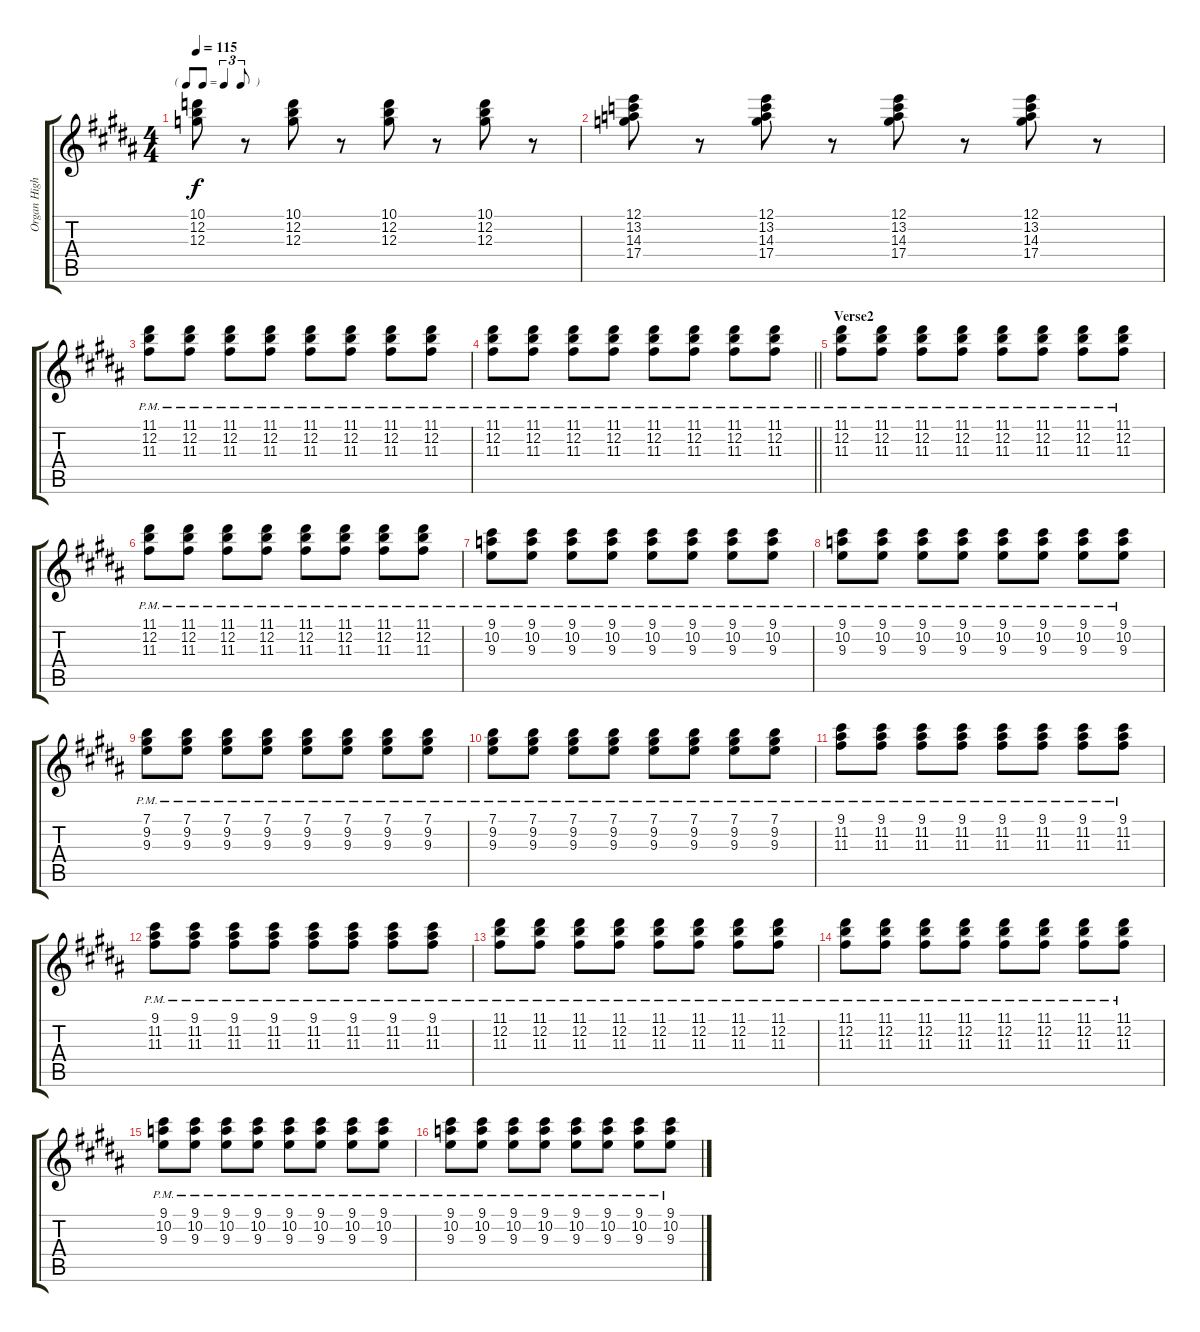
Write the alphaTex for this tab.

\track ("Organ High" "Organ High") {instrument percussiveorgan}
\staff {score tabs}
\tuning (E5 B4 G4 D4 A3 E3) {hide}
\ts (4 4)
\tf triplet8th
\tempo 115
\clef g2
\ks b
(10.1 12.2 12.3).8{dy f} r.8 (10.1 12.2 12.3).8 r.8 (10.1 12.2 12.3).8 r.8 (10.1 12.2 12.3).8 r.8 |
(12.1 13.2 14.3 17.4).8 r.8 (12.1 13.2 14.3 17.4).8 r.8 (12.1 13.2 14.3 17.4).8 r.8 (12.1 13.2 14.3 17.4).8 r.8 |
(11.1{pm} 12.2{pm} 11.3{pm}).8 (11.1{pm} 12.2{pm} 11.3{pm}).8 (11.1{pm} 12.2{pm} 11.3{pm}).8 (11.1{pm} 12.2{pm} 11.3{pm}).8 (11.1{pm} 12.2{pm} 11.3{pm}).8 (11.1{pm} 12.2{pm} 11.3{pm}).8 (11.1{pm} 12.2{pm} 11.3{pm}).8 (11.1{pm} 12.2{pm} 11.3{pm}).8 |
\barLineRight lightlight
(11.1{pm} 12.2{pm} 11.3{pm}).8 (11.1{pm} 12.2{pm} 11.3{pm}).8 (11.1{pm} 12.2{pm} 11.3{pm}).8 (11.1{pm} 12.2{pm} 11.3{pm}).8 (11.1{pm} 12.2{pm} 11.3{pm}).8 (11.1{pm} 12.2{pm} 11.3{pm}).8 (11.1{pm} 12.2{pm} 11.3{pm}).8 (11.1{pm} 12.2{pm} 11.3{pm}).8 |
\section ("" "Verse2")
(11.1{pm} 12.2{pm} 11.3{pm}).8 (11.1{pm} 12.2{pm} 11.3{pm}).8 (11.1{pm} 12.2{pm} 11.3{pm}).8 (11.1{pm} 12.2{pm} 11.3{pm}).8 (11.1{pm} 12.2{pm} 11.3{pm}).8 (11.1{pm} 12.2{pm} 11.3{pm}).8 (11.1{pm} 12.2{pm} 11.3{pm}).8 (11.1{pm} 12.2{pm} 11.3{pm}).8 |
(11.1{pm} 12.2{pm} 11.3{pm}).8 (11.1{pm} 12.2{pm} 11.3{pm}).8 (11.1{pm} 12.2{pm} 11.3{pm}).8 (11.1{pm} 12.2{pm} 11.3{pm}).8 (11.1{pm} 12.2{pm} 11.3{pm}).8 (11.1{pm} 12.2{pm} 11.3{pm}).8 (11.1{pm} 12.2{pm} 11.3{pm}).8 (11.1{pm} 12.2{pm} 11.3{pm}).8 |
(9.1{pm} 10.2{pm} 9.3{pm}).8 (9.1{pm} 10.2{pm} 9.3{pm}).8 (9.1{pm} 10.2{pm} 9.3{pm}).8 (9.1{pm} 10.2{pm} 9.3{pm}).8 (9.1{pm} 10.2{pm} 9.3{pm}).8 (9.1{pm} 10.2{pm} 9.3{pm}).8 (9.1{pm} 10.2{pm} 9.3{pm}).8 (9.1{pm} 10.2{pm} 9.3{pm}).8 |
(9.1{pm} 10.2{pm} 9.3{pm}).8 (9.1{pm} 10.2{pm} 9.3{pm}).8 (9.1{pm} 10.2{pm} 9.3{pm}).8 (9.1{pm} 10.2{pm} 9.3{pm}).8 (9.1{pm} 10.2{pm} 9.3{pm}).8 (9.1{pm} 10.2{pm} 9.3{pm}).8 (9.1{pm} 10.2{pm} 9.3{pm}).8 (9.1{pm} 10.2{pm} 9.3{pm}).8 |
(7.1{pm} 9.2{pm} 9.3{pm}).8 (7.1{pm} 9.2{pm} 9.3{pm}).8 (7.1{pm} 9.2{pm} 9.3{pm}).8 (7.1{pm} 9.2{pm} 9.3{pm}).8 (7.1{pm} 9.2{pm} 9.3{pm}).8 (7.1{pm} 9.2{pm} 9.3{pm}).8 (7.1{pm} 9.2{pm} 9.3{pm}).8 (7.1{pm} 9.2{pm} 9.3{pm}).8 |
(7.1{pm} 9.2{pm} 9.3{pm}).8 (7.1{pm} 9.2{pm} 9.3{pm}).8 (7.1{pm} 9.2{pm} 9.3{pm}).8 (7.1{pm} 9.2{pm} 9.3{pm}).8 (7.1{pm} 9.2{pm} 9.3{pm}).8 (7.1{pm} 9.2{pm} 9.3{pm}).8 (7.1{pm} 9.2{pm} 9.3{pm}).8 (7.1{pm} 9.2{pm} 9.3{pm}).8 |
(9.1{pm} 11.2{pm} 11.3{pm}).8 (9.1{pm} 11.2{pm} 11.3{pm}).8 (9.1{pm} 11.2{pm} 11.3{pm}).8 (9.1{pm} 11.2{pm} 11.3{pm}).8 (9.1{pm} 11.2{pm} 11.3{pm}).8 (9.1{pm} 11.2{pm} 11.3{pm}).8 (9.1{pm} 11.2{pm} 11.3{pm}).8 (9.1{pm} 11.2{pm} 11.3{pm}).8 |
(9.1{pm} 11.2{pm} 11.3{pm}).8 (9.1{pm} 11.2{pm} 11.3{pm}).8 (9.1{pm} 11.2{pm} 11.3{pm}).8 (9.1{pm} 11.2{pm} 11.3{pm}).8 (9.1{pm} 11.2{pm} 11.3{pm}).8 (9.1{pm} 11.2{pm} 11.3{pm}).8 (9.1{pm} 11.2{pm} 11.3{pm}).8 (9.1{pm} 11.2{pm} 11.3{pm}).8 |
(11.1{pm} 12.2{pm} 11.3{pm}).8 (11.1{pm} 12.2{pm} 11.3{pm}).8 (11.1{pm} 12.2{pm} 11.3{pm}).8 (11.1{pm} 12.2{pm} 11.3{pm}).8 (11.1{pm} 12.2{pm} 11.3{pm}).8 (11.1{pm} 12.2{pm} 11.3{pm}).8 (11.1{pm} 12.2{pm} 11.3{pm}).8 (11.1{pm} 12.2{pm} 11.3{pm}).8 |
(11.1{pm} 12.2{pm} 11.3{pm}).8 (11.1{pm} 12.2{pm} 11.3{pm}).8 (11.1{pm} 12.2{pm} 11.3{pm}).8 (11.1{pm} 12.2{pm} 11.3{pm}).8 (11.1{pm} 12.2{pm} 11.3{pm}).8 (11.1{pm} 12.2{pm} 11.3{pm}).8 (11.1{pm} 12.2{pm} 11.3{pm}).8 (11.1{pm} 12.2{pm} 11.3{pm}).8 |
(9.1{pm} 10.2{pm} 9.3{pm}).8 (9.1{pm} 10.2{pm} 9.3{pm}).8 (9.1{pm} 10.2{pm} 9.3{pm}).8 (9.1{pm} 10.2{pm} 9.3{pm}).8 (9.1{pm} 10.2{pm} 9.3{pm}).8 (9.1{pm} 10.2{pm} 9.3{pm}).8 (9.1{pm} 10.2{pm} 9.3{pm}).8 (9.1{pm} 10.2{pm} 9.3{pm}).8 |
(9.1{pm} 10.2{pm} 9.3{pm}).8 (9.1{pm} 10.2{pm} 9.3{pm}).8 (9.1{pm} 10.2{pm} 9.3{pm}).8 (9.1{pm} 10.2{pm} 9.3{pm}).8 (9.1{pm} 10.2{pm} 9.3{pm}).8 (9.1{pm} 10.2{pm} 9.3{pm}).8 (9.1{pm} 10.2{pm} 9.3{pm}).8 (9.1{pm} 10.2{pm} 9.3{pm}).8
